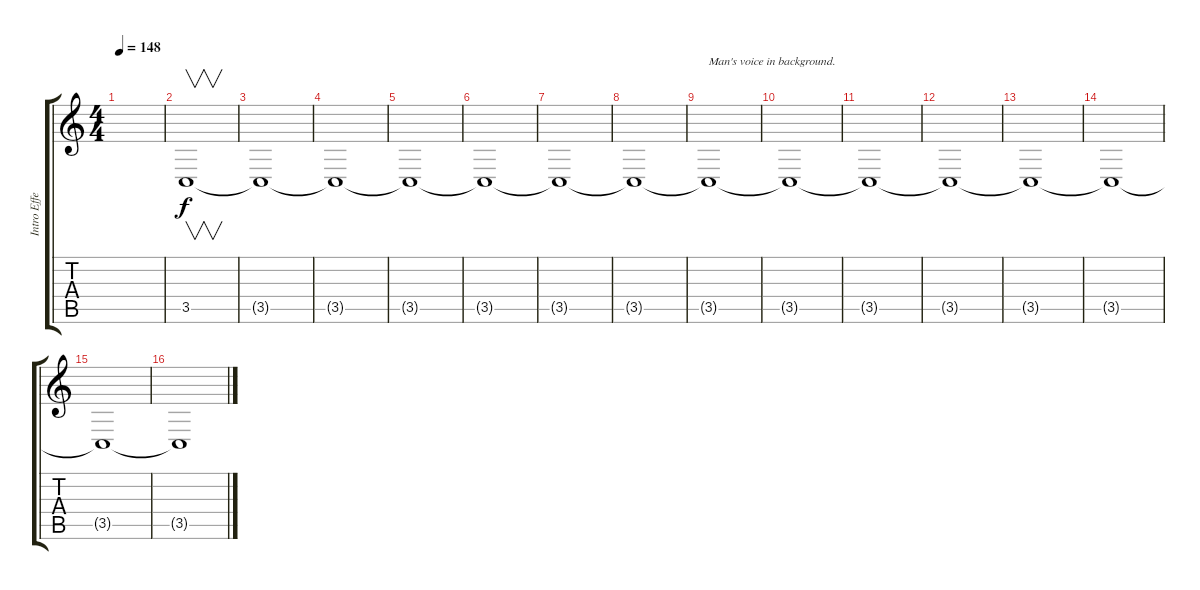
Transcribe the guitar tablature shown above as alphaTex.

\track ("Intro Effect" "Intro Effe") {instrument lead1square}
\staff {score tabs}
\tuning (E4 B3 G3 D3 A2 E2) {hide}
\ts (4 4)
\tempo 148
\clef g2
\ks c
|
3.5.1{v volume 8} |
3.5{t}.1 |
3.5{t}.1 |
3.5{t}.1 |
3.5{t}.1 |
3.5{t}.1 |
3.5{t}.1 |
3.5{t}.1{txt "Man's voice in background."} |
3.5{t}.1 |
3.5{t}.1 |
3.5{t}.1 |
3.5{t}.1 |
3.5{t}.1 |
3.5{t}.1 |
3.5{t}.1
